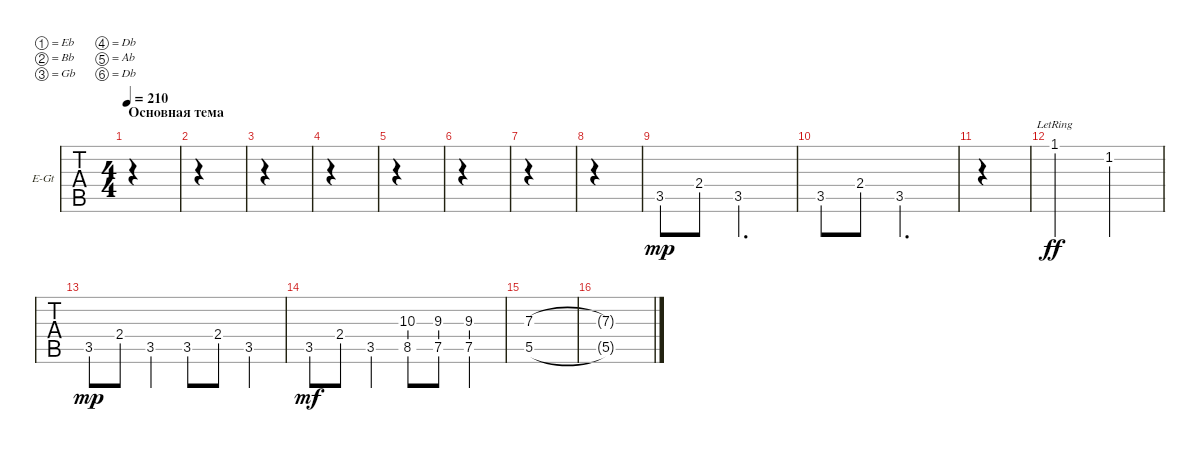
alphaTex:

\defaultSystemsLayout 4
\bracketExtendMode groupsimilarinstruments
\firstSystemTrackNameOrientation horizontal
\otherSystemsTrackNameOrientation horizontal
\track ("Electric Guitar" "E-Gt") {instrument distortionguitar}
\staff {tabs}
\tuning (Eb4 Bb3 Gb3 Db3 Ab2 Db2)
\ts (4 4)
\section ("" "Основная тема")
\tempo 210
\clef g2
\ks c
|
|
|
|
|
|
|
|
3.5.8{dy mp} 2.4.8 3.5.2{d} |
3.5.8 2.4.8 3.5.2{d} |
|
1.1{lr}.2{dy ff} 1.2.2 |
3.5.8{dy mp} 2.4.8 3.5.4 3.5.8 2.4.8 3.5.4 |
3.5.8{dy mf} 2.4.8 3.5.4 (8.5 10.3).8 (7.5 9.3).8 (7.5 9.3).4 |
(5.5 7.3).1 |
(5.5{t} 7.3{t}).1
